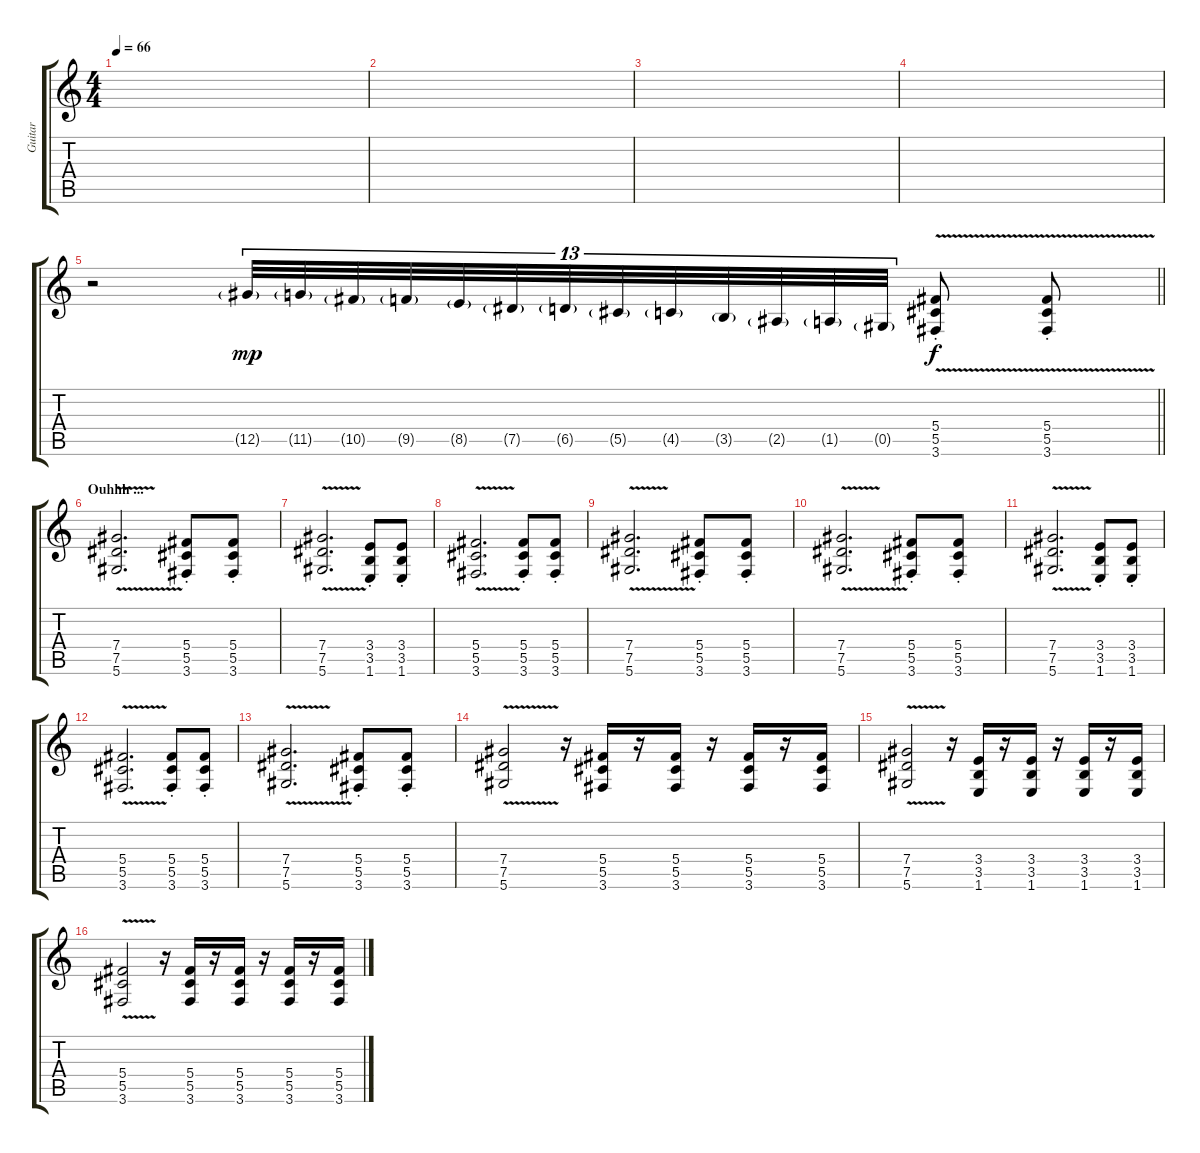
\track ("Guitar" "Guitar") {instrument overdrivenguitar}
\staff {score tabs}
\tuning (Eb4 Bb3 Gb3 Db3 Ab2 Eb2) {hide}
\ts (4 4)
\tempo 66
\clef g2
\ks c
|
|
|
|
\barLineRight lightlight
r.2 12.5{g}.32{tu (13 8) dy mp} 11.5{g}.32{tu (13 8)} 10.5{g}.32{tu (13 8)} 9.5{g}.32{tu (13 8)} 8.5{g}.32{tu (13 8)} 7.5{g}.32{tu (13 8)} 6.5{g}.32{tu (13 8)} 5.5{g}.32{tu (13 8)} 4.5{g}.32{tu (13 8)} 3.5{g}.32{tu (13 8)} 2.5{g}.32{tu (13 8)} 1.5{g}.32{tu (13 8)} 0.5{g}.32{tu (13 8)} (5.4{v st} 5.5{v} 3.6{v}).8{dy f} (5.4{st} 5.5{st} 3.6{v}).8 |
\section ("" "Ouhhh ...")
(7.4 7.5 5.6{v}).2{d} (5.4{st} 5.5 3.6).8 (5.4{st} 5.5 3.6).8 |
(7.4 7.5 5.6{v}).2{d} (3.4{st} 3.5 1.6).8 (3.4{st} 3.5 1.6).8 |
(5.4 5.5 3.6{v}).2{d} (5.4{st} 5.5 3.6).8 (5.4{st} 5.5 3.6).8 |
(7.4 7.5 5.6{v}).2{d} (5.4{st} 5.5 3.6).8 (5.4{st} 5.5 3.6).8 |
(7.4 7.5 5.6{v}).2{d} (5.4{st} 5.5 3.6).8 (5.4{st} 5.5 3.6).8 |
(7.4 7.5 5.6{v}).2{d} (3.4{st} 3.5 1.6).8 (3.4{st} 3.5 1.6).8 |
(5.4 5.5 3.6{v}).2{d} (5.4{st} 5.5 3.6).8 (5.4{st} 5.5 3.6).8 |
(7.4 7.5 5.6{v}).2{d} (5.4{st} 5.5 3.6).8 (5.4{st} 5.5 3.6).8 |
(7.4 7.5 5.6{v}).2 r.16 (5.4 5.5 3.6).16 r.16 (5.4 5.5 3.6).16 r.16 (5.4 5.5 3.6).16 r.16 (5.4 5.5 3.6).16 |
(7.4 7.5 5.6{v}).2 r.16 (3.4 3.5 1.6).16 r.16 (3.4 3.5 1.6).16 r.16 (3.4 3.5 1.6).16 r.16 (3.4 3.5 1.6).16 |
(5.4 5.5 3.6{v}).2 r.16 (5.4 5.5 3.6).16 r.16 (5.4 5.5 3.6).16 r.16 (5.4 5.5 3.6).16 r.16 (5.4 5.5 3.6).16
